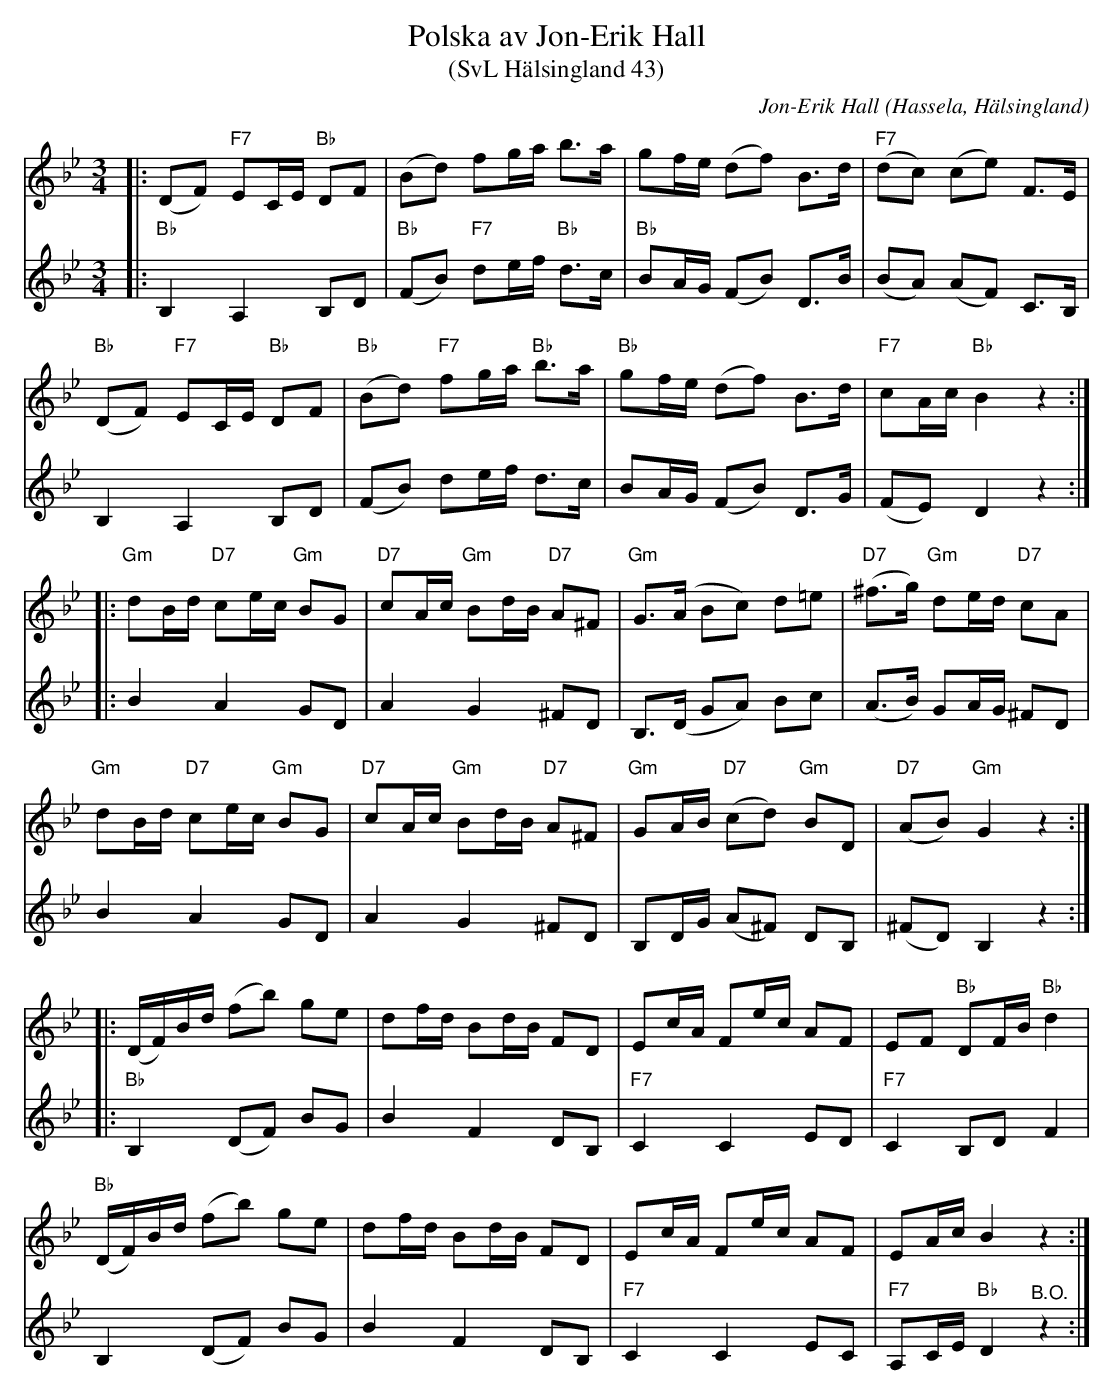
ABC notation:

X:1
T:Polska av Jon-Erik Hall
T:(SvL Hälsingland 43)
C:Jon-Erik Hall
O:Hassela, Hälsingland
L:1/8
M:3/4
K:Bb
V:1
|: (DF)"F7" EC/E/"Bb" DF | (Bd) fg/a/ b>a | gf/e/ (df) B>d |"F7" (dc) (ce) F>E |
"Bb" (DF)"F7" EC/E/"Bb" DF |"Bb" (Bd)"F7" fg/a/"Bb" b>a |"Bb" gf/e/ (df) B>d | "F7" cA/c/"Bb" B2 z2 ::
"Gm" dB/d/"D7" ce/c/"Gm" BG |"D7" cA/c/"Gm" Bd/B/"D7" A^F | "Gm" G>(A Bc) d=e |"D7" (^f>g)"Gm" de/d/"D7" cA |
"Gm" dB/d/"D7" ce/c/"Gm" BG |"D7" cA/c/"Gm" Bd/B/"D7" A^F |"Gm" GA/B/"D7" (cd)"Gm" BD |"D7" (AB)"Gm" G2 z2 ::
(D/F/)B/d/ (fb) ge | df/d/ Bd/B/ FD | Ec/A/ Fe/c/ AF | EF"Bb" DF/B/"Bb" d2 |
"Bb" (D/F/)B/d/ (fb) ge | df/d/ Bd/B/ FD | Ec/A/ Fe/c/ AF | EA/c/ B2 z2 :|
V:2
|:"Bb" B,2 A,2 B,D |"Bb" (FB)"F7" de/f/"Bb" d>c |"Bb" BA/G/ (FB) D>B | (BA) (AF) C>B, |
B,2 A,2 B,D | (FB) de/f/ d>c | BA/G/ (FB) D>G | (FE) D2 z2 ::
B2 A2 GD | A2 G2 ^FD | B,>(D GA) Bc | (A>B) GA/G/ ^FD |
B2 A2 GD | A2 G2 ^FD | B,D/G/ (A^F) DB, | (^FD) B,2 z2 ::
"Bb" B,2 (DF) BG | B2 F2 DB, |"F7" C2 C2 ED |"F7" C2 B,D F2 |
 B,2 (DF) BG | B2 F2 DB, | "F7" C2 C2 EC |"F7" A,C/E/"Bb" D2"^B.O." z2 :|
